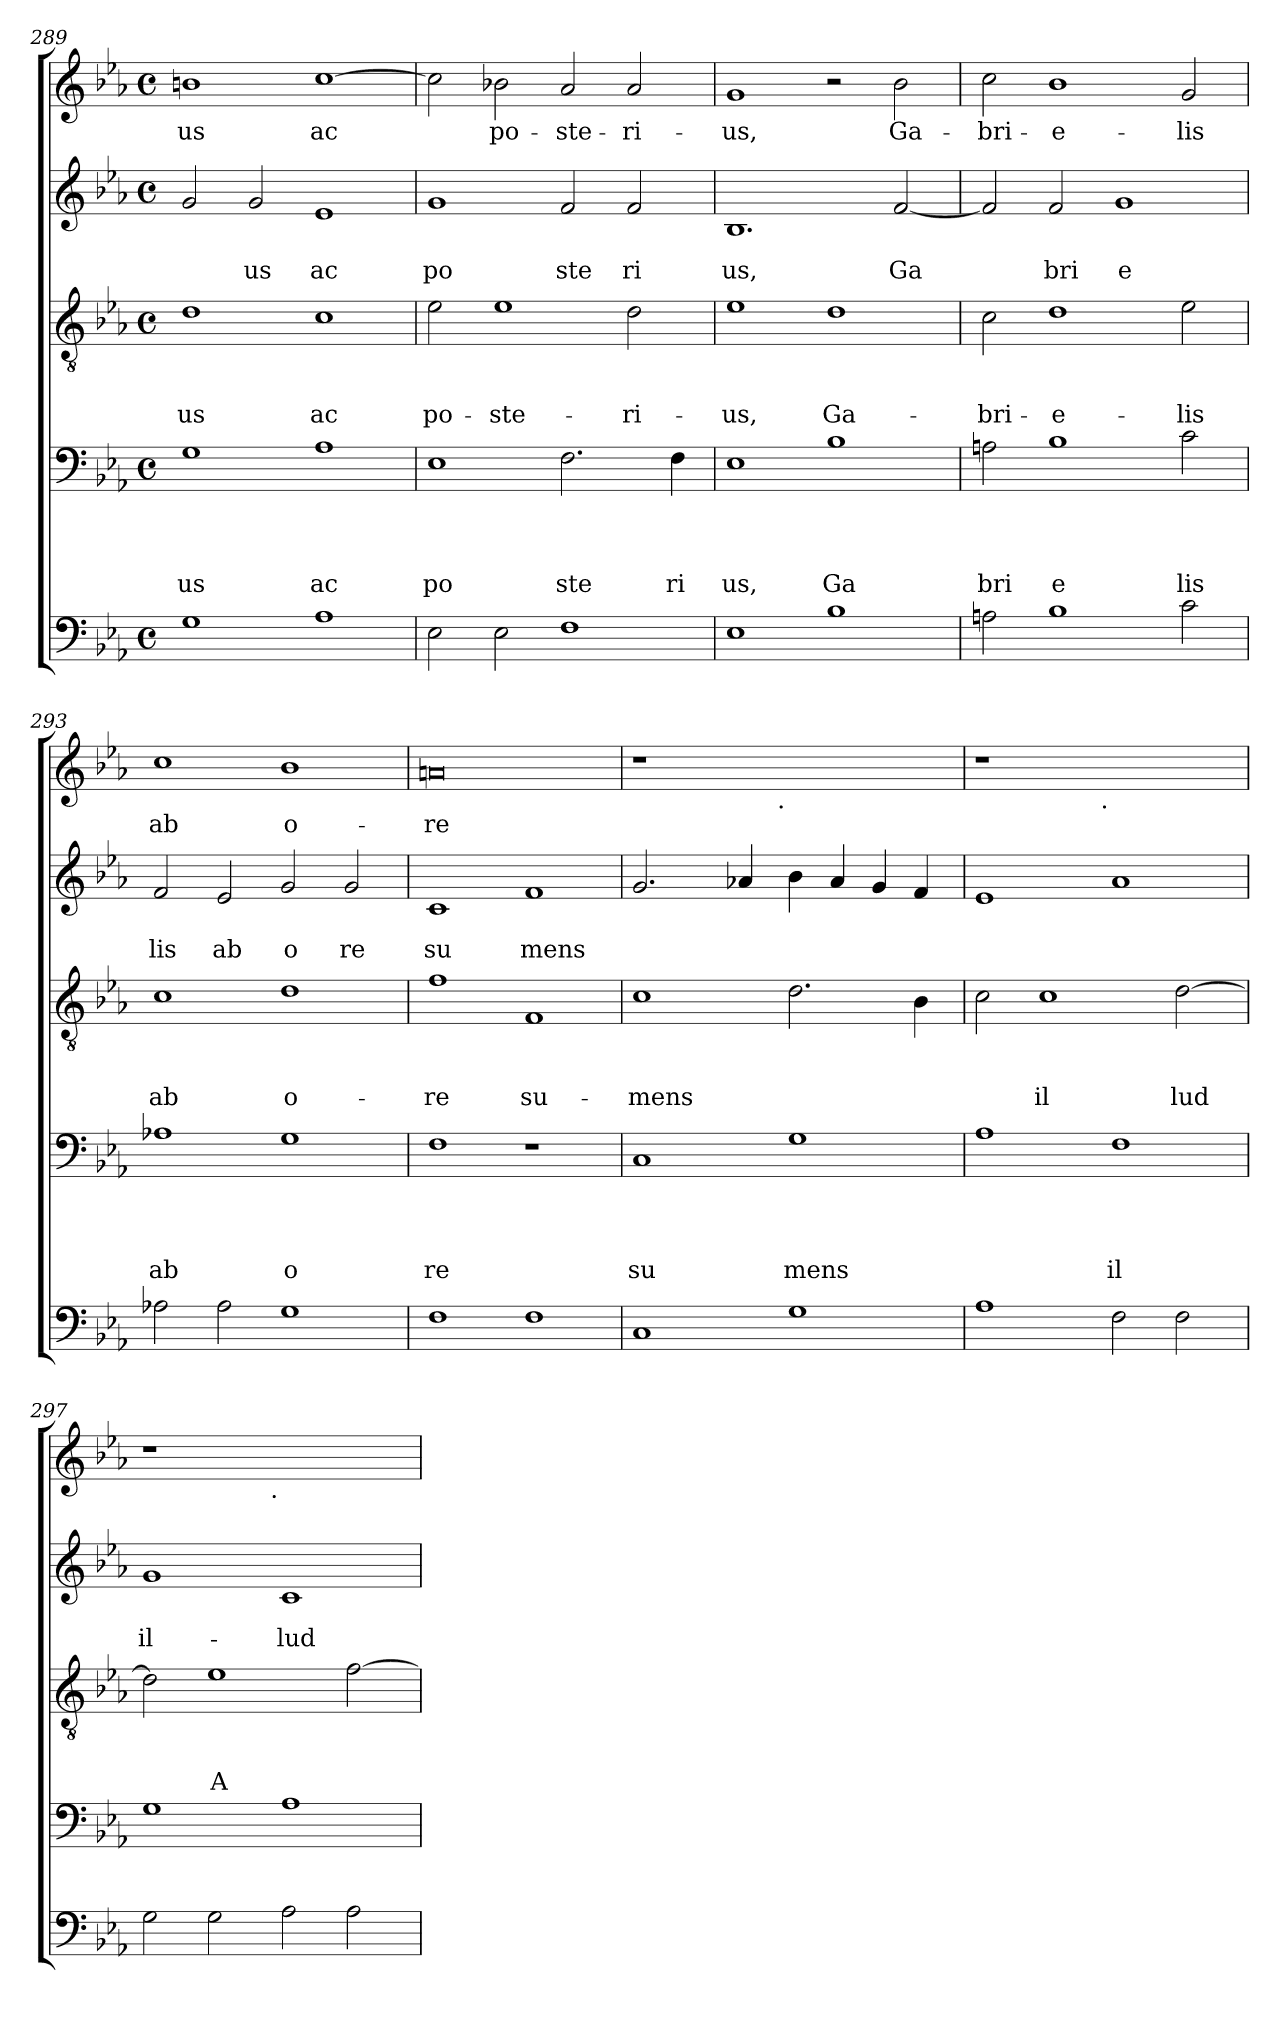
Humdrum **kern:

**kern	**kern	**text	**text	**text	**text	**kern	**text	**text	**text	**kern	**text	**text	**kern	**text
*part5	*part4	*part4	*part4	*part4	*part4	*part3	*part3	*part3	*part3	*part2	*part2	*part2	*part1	*part1
*staff5	*staff4	*staff4	*staff4	*staff4	*staff4	*staff3	*staff3	*staff3	*staff3	*staff2	*staff2	*staff2	*staff1	*staff1
!!LO:LB:g=z
*clefF4	*clefF4	*	*	*	*	*clefGv2	*	*	*	*clefG2	*	*	*clefG2	*
*	*ITrd-3c-5	*	*	*	*	*ITrd-3c-5	*	*	*	*ITrd-3c-5	*	*	*ITrd-3c-5	*
*k[b-e-a-]	*k[b-e-a-d-]	*	*	*	*	*k[b-e-a-d-]	*	*	*	*k[b-e-a-d-]	*	*	*k[b-e-a-d-]	*
*E-:	*A-:	*	*	*	*	*A-:	*	*	*	*A-:	*	*	*A-:	*
*M4/4	*M4/4	*	*	*	*	*M4/4	*	*	*	*M4/4	*	*	*M4/4	*
*met(c)	*met(c)	*	*	*	*	*met(c)	*	*	*	*met(c)	*	*	*met(c)	*
=289	=289	=289	=289	=289	=289	=289	=289	=289	=289	=289	=289	=289	=289	=289
!	!	!	!	!	!LO:LY:b	!	!	!	!LO:LY:b	!	!	!	!	!LO:LY:b
1G	1c	.	.	.	us	1g	.	.	-us	2cc/	.	.	1een	us
!	!	!	!	!	!	!	!	!	!	!	!	!LO:LY:b	!	!
.	.	.	.	.	.	.	.	.	.	2cc/	.	us	.	.
!	!	!	!	!	!LO:LY:b	!	!	!	!LO:LY:b	!	!	!LO:LY:b	!	!LO:LY:b
1A-	1d-	.	.	.	ac	1f	.	.	ac	1a-	.	ac	[>1ff	ac
=290	=290	=290	=290	=290	=290	=290	=290	=290	=290	=290	=290	=290	=290	=290
!	!	!	!	!	!LO:LY:b	!	!	!	!LO:LY:b	!	!	!LO:LY:b	!	!
2E->\	1A-	.	.	.	po	2a-\	.	.	po-	1cc	.	po	2ff\]	.
!	!	!	!	!	!	!	!	!	!LO:LY:b	!	!	!	!	!LO:LY:b
2E->\	.	.	.	.	.	1a-	.	.	-ste-	.	.	.	2ee-X\	po-
!	!	!	!	!	!LO:LY:b	!	!	!	!	!	!	!LO:LY:b	!	!LO:LY:b
1F	2.B-\	.	.	.	ste	.	.	.	.	2b-/	.	ste	2dd-/	-ste-
!	!	!	!	!	!	!	!	!	!LO:LY:b	!	!	!LO:LY:b	!	!LO:LY:b
.	.	.	.	.	.	2g\	.	.	-ri-	2b-/	.	ri	2dd-/	-ri-
!	!	!	!	!	!LO:LY:b	!	!	!	!	!	!	!	!	!
.	4B-\	.	.	.	ri	.	.	.	.	.	.	.	.	.
=291	=291	=291	=291	=291	=291	=291	=291	=291	=291	=291	=291	=291	=291	=291
!	!	!	!	!	!LO:LY:b	!	!	!	!LO:LY:b	!	!	!LO:LY:b	!	!LO:LY:b
1E-	1A-	.	.	.	us,	1a-	.	.	-us,	1.e-	.	us,	1cc	-us,
!	!	!	!	!	!LO:LY:b	!	!	!	!LO:LY:b	!	!	!	!	!
1B-	1e-	.	.	.	Ga	1g	.	.	Ga-	.	.	.	2r	.
!	!	!	!	!	!	!	!	!	!	!	!	!LO:LY:b	!	!LO:LY:b
.	.	.	.	.	.	.	.	.	.	[<2b-/	.	Ga	2ee-\	Ga-
=292	=292	=292	=292	=292	=292	=292	=292	=292	=292	=292	=292	=292	=292	=292
!	!	!	!	!	!LO:LY:b	!	!	!	!LO:LY:b	!	!	!	!	!LO:LY:b
2An>\	2dn\	.	.	.	bri	2f\	.	.	-bri-	2b-/]	.	.	2ff\	-bri-
!	!	!	!	!	!LO:LY:b	!	!	!	!LO:LY:b	!	!	!LO:LY:b	!	!LO:LY:b
1B-	1e-	.	.	.	e	1g	.	.	-e-	2b-/	.	bri	1ee-	-e-
!	!	!	!	!	!	!	!	!	!	!	!	!LO:LY:b	!	!
.	.	.	.	.	.	.	.	.	.	1cc	.	e	.	.
!	!	!	!	!	!LO:LY:b	!	!	!	!LO:LY:b	!	!	!	!	!LO:LY:b
2c\	2f\	.	.	.	lis	2a-\	.	.	-lis	.	.	.	2cc/	-lis
=293	=293	=293	=293	=293	=293	=293	=293	=293	=293	=293	=293	=293	=293	=293
!	!	!	!	!	!LO:LY:b	!	!	!	!LO:LY:b	!	!	!LO:LY:b	!	!LO:LY:b
2A-X>\	1d-X	.	.	.	ab	1f	.	.	ab	2b-/	.	lis	1ff	ab
!	!	!	!	!	!	!	!	!	!	!	!	!LO:LY:b	!	!
2A->\	.	.	.	.	.	.	.	.	.	2a-/	.	ab	.	.
!	!	!	!	!	!LO:LY:b	!	!	!	!LO:LY:b	!	!	!LO:LY:b	!	!LO:LY:b
1G	1c	.	.	.	o	1g	.	.	o-	2cc/	.	o	1ee-	o-
!	!	!	!	!	!	!	!	!	!	!	!	!LO:LY:b	!	!
.	.	.	.	.	.	.	.	.	.	2cc/	.	re	.	.
=294	=294	=294	=294	=294	=294	=294	=294	=294	=294	=294	=294	=294	=294	=294
!	!	!	!	!	!LO:LY:b	!	!	!	!LO:LY:b	!	!	!LO:LY:b	!	!LO:LY:b
1F	1B-	.	.	.	re	1b-	.	.	-re	1f	.	su	0ddn	-re
!	!	!	!	!	!	!	!	!	!LO:LY:b	!	!	!LO:LY:b	!	!
1F	1r	.	.	.	.	1B-	.	.	su-	1b-	.	mens	.	.
!!LO:PB:g=z
=295	=295	=295	=295	=295	=295	=295	=295	=295	=295	=295	=295	=295	=295	=295
!	!	!	!	!	!LO:LY:b	!	!	!	!LO:LY:b	!	!	!	!	!
*	*	*	*	*	*	*	*	*	*	*	*	*	*^	*
1C	1F	.	.	.	su	1f	.	.	-mens	2.cc/	.	.	1r	2ryy	.
.	.	.	.	.	.	.	.	.	.	.	.	.	.	4...ryy	.
.	.	.	.	.	.	.	.	.	.	4dd-X/	.	.	.	.	.
!	!	!	!	!	!	!	!	!	!	!	!	!	!	!LO:TX:b:t=.	!
.	.	.	.	.	.	.	.	.	.	.	.	.	.	1ryy	.
!	!	!	!	!	!LO:LY:b	!	!	!	!	!	!	!	!	!	!
1G	1c	.	.	.	mens	2.g\	.	.	.	4ee-\	.	.	1ryy	.	.
.	.	.	.	.	.	.	.	.	.	4dd-/	.	.	.	.	.
.	.	.	.	.	.	.	.	.	.	4cc/	.	.	.	.	.
.	.	.	.	.	.	4e-\	.	.	.	4b-/	.	.	.	.	.
.	.	.	.	.	.	.	.	.	.	.	.	.	.	32ryy	.
=296	=296	=296	=296	=296	=296	=296	=296	=296	=296	=296	=296	=296	=296	=296	=296
1A-	1d-	.	.	.	.	2f\	.	.	.	1a-	.	.	1r	2ryy	.
!	!	!	!	!	!	!	!	!	!LO:LY:b	!	!	!	!	!	!
.	.	.	.	.	.	1f	.	.	il	.	.	.	.	4...ryy	.
!	!	!	!	!	!	!	!	!	!	!	!	!	!	!LO:TX:b:t=.	!
.	.	.	.	.	.	.	.	.	.	.	.	.	.	1ryy	.
!	!	!	!	!	!LO:LY:b	!	!	!	!	!	!	!	!	!	!
2F\	1B-	.	.	.	il	.	.	.	.	1dd-	.	.	1ryy	.	.
!	!	!	!	!	!	!	!	!	!LO:LY:b	!	!	!	!	!	!
2F>\	.	.	.	.	.	[>2g\	.	.	lud	.	.	.	.	.	.
.	.	.	.	.	.	.	.	.	.	.	.	.	.	32ryy	.
=297	=297	=297	=297	=297	=297	=297	=297	=297	=297	=297	=297	=297	=297	=297	=297
!	!	!	!	!	!	!	!	!	!	!	!	!LO:LY:b	!	!	!
2G\	1c	.	.	.	.	2g\]	.	.	.	1cc	.	il-	1r	2ryy	.
!	!	!	!	!	!	!	!	!	!LO:LY:b	!	!	!	!	!	!
2G>\	.	.	.	.	.	1a-	.	.	A	.	.	.	.	4...ryy	.
!	!	!	!	!	!	!	!	!	!	!	!	!	!	!LO:TX:b:t=.	!
.	.	.	.	.	.	.	.	.	.	.	.	.	.	1ryy	.
!	!	!	!	!	!	!	!	!	!	!	!	!LO:LY:b	!	!	!
2A-\	1d-	.	.	.	.	.	.	.	.	1f	.	-lud	1ryy	.	.
2A->\	.	.	.	.	.	[>2b-\	.	.	.	.	.	.	.	.	.
.	.	.	.	.	.	.	.	.	.	.	.	.	.	32ryy	.
*	*	*	*	*	*	*	*	*	*	*	*	*	*v	*v	*
=	=	=	=	=	=	=	=	=	=	=	=	=	=	=
*-	*-	*-	*-	*-	*-	*-	*-	*-	*-	*-	*-	*-	*-	*-
